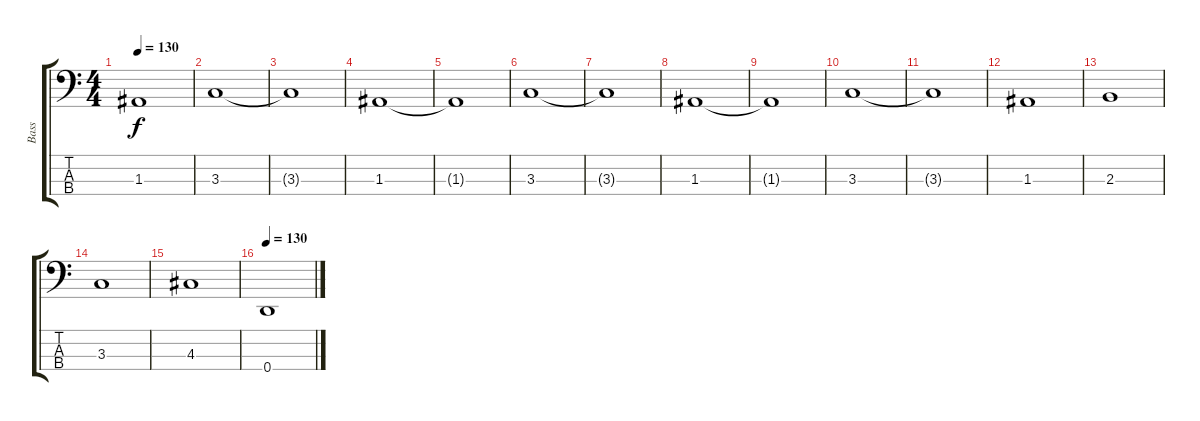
\track ("Bass" "Bass") {instrument electricbassfinger}
\staff {score tabs}
\tuning (G2 D2 A1 D1) {hide}
\ts (4 4)
\tempo 130
\clef f4
\ks c
1.3{t}.1{dy f} |
3.3.1 |
3.3{t}.1 |
1.3.1 |
1.3{t}.1 |
3.3.1 |
3.3{t}.1 |
1.3.1 |
1.3{t}.1 |
3.3.1 |
3.3{t}.1 |
1.3.1 |
2.3.1 |
3.3.1 |
4.3.1 |
\tempo 130
0.4.1
